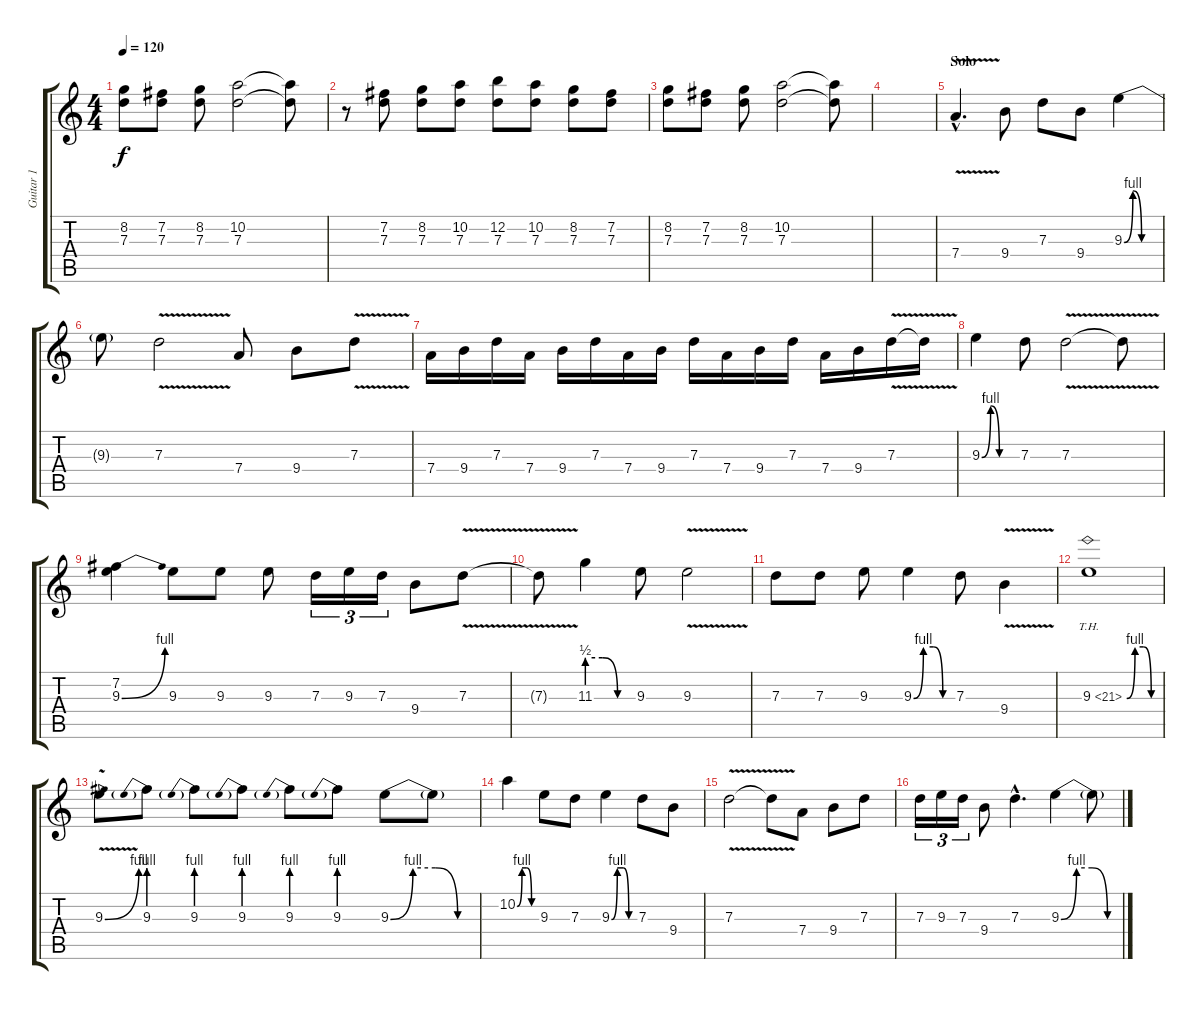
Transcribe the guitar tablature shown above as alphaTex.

\track ("Guitar 1" "Guitar 1") {instrument electricguitarclean}
\staff {score tabs}
\tuning (E4 B3 G3 D3 A2 E2) {hide}
\ts (4 4)
\tempo 120
\clef g2
\ks c
(8.2 7.3).8{dy f} (7.2 7.3).8 (8.2 7.3).8 (10.2 7.3).2 (10.2{t} 7.3{t}).8 |
r.8 (7.2 7.3).8 (8.2 7.3).8 (10.2 7.3).8 (12.2 7.3).8 (10.2 7.3).8 (8.2 7.3).8 (7.2 7.3).8 |
(8.2 7.3).8 (7.2 7.3).8 (8.2 7.3).8 (10.2 7.3).2 (10.2{t} 7.3{t}).8 |
|
\section ("" "Solo")
7.4{v hac}.4{d instrument distortionguitar} 9.4.8 7.3.8 9.4.8 9.3{be (custom 0 0 15 4 30 0 45 0 60 0)}.4 |
9.3{t}.8 7.3{v}.2 7.4.8 9.4.8 7.3{v}.8 |
7.4.16{instrument distortionguitar} 9.4.16 7.3.16 7.4.16 9.4.16 7.3.16 7.4.16 9.4.16 7.3.16 7.4.16 9.4.16 7.3.16 7.4.16 9.4.16 7.3{v}.16 7.3{t}.16 |
9.3{be (custom 0 0 15 4 30 0 45 0 60 0)}.4{instrument distortionguitar} 7.3.8 7.3{v}.2 7.3{t}.8 |
(7.2 9.3{be (bend 0 0 60 4)}).4{instrument distortionguitar} 9.3.8 9.3.8 9.3.8 7.3.16{tu (3 2)} 9.3.16{tu (3 2)} 7.3.16{tu (3 2)} 9.4.8 7.3{v}.8 |
7.3{t}.8{instrument distortionguitar} 11.3{be (custom 0 2 20 2 40 0 60 0)}.4 9.3.8 9.3{v}.2 |
7.3.8 7.3.8 9.3.8 9.3{be (custom 0 0 15 4 30 4 45 0 60 0)}.4 7.3.8 9.4{v}.4 |
9.3{be (custom 0 0 15 4 30 4 45 0 60 0) th 12}.1{instrument distortionguitar} |
9.3{be (bend 0 0 60 4) v}.8{instrument distortionguitar} 9.3{be (prebend 0 4 60 4)}.8 9.3{be (prebend 0 4 60 4)}.8 9.3{be (prebend 0 4 60 4)}.8 9.3{be (prebend 0 4 60 4)}.8 9.3{be (prebend 0 4 60 4)}.8 9.3{be (custom 0 0 15 4 30 4 45 0 60 0)}.8 9.3{t}.8 |
10.2{be (custom 0 0 15 4 30 4 45 0 60 0)}.4{instrument distortionguitar} 9.3.8 7.3.8 9.3{be (custom 0 0 15 4 30 4 45 0 60 0)}.4 7.3.8 9.4.8 |
7.3{v}.2{instrument distortionguitar} 7.3{t}.8 7.4.8 9.4.8 7.3.8 |
7.3.16{tu (3 2) instrument distortionguitar} 9.3.16{tu (3 2)} 7.3.16{tu (3 2)} 9.4.8 7.3{hac}.4{d} 9.3{be (custom 0 0 15 4 30 4 45 0 60 0)}.4 9.3{t}.8
